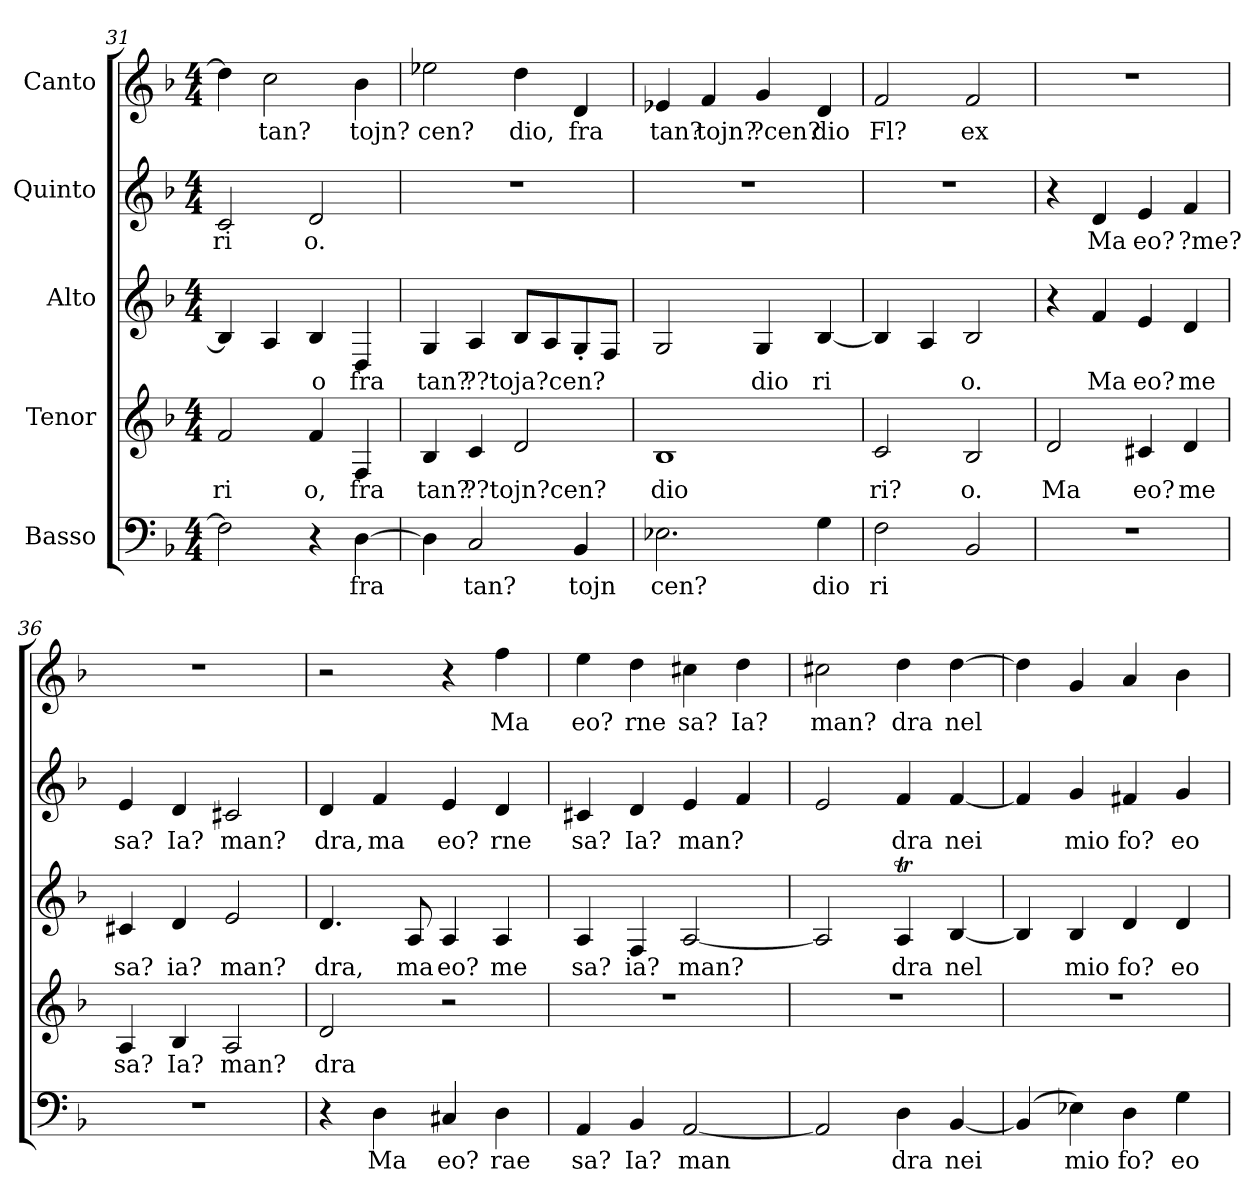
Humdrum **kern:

**kern	**text	**kern	**text	**kern	**text	**kern	**text	**kern	**text
*part5	*part5	*part4	*part4	*part3	*part3	*part2	*part2	*part1	*part1
*staff5	*staff5	*staff4	*staff4	*staff3	*staff3	*staff2	*staff2	*staff1	*staff1
*I"Basso	*	*I"Tenor	*	*I"Alto	*	*I"Quinto	*	*I"Canto	*
*clefF4	*	*clefG2	*	*clefG2	*	*clefG2	*	*clefG2	*
*k[b-]	*	*k[b-]	*	*k[b-]	*	*k[b-]	*	*k[b-]	*
*F:	*	*F:	*	*F:	*	*F:	*	*F:	*
*M4/4	*	*M4/4	*	*M4/4	*	*M4/4	*	*M4/4	*
=31	=31	=31	=31	=31	=31	=31	=31	=31	=31
!	!	!	!LO:LY:b	!	!	!	!LO:LY:b	!	!
2F\]	.	2f/	ri	4B-/]	.	2c/	ri	4dd\]	.
!	!	!	!	!	!	!	!	!	!LO:LY:b
.	.	.	.	4A/	.	.	.	2cc\	tan?
!	!	!	!LO:LY:b	!	!LO:LY:b	!	!LO:LY:b	!	!
4r	.	4f/	o,	4B-/	o	2d/	o.	.	.
!	!LO:LY:b	!	!LO:LY:b	!	!LO:LY:b	!	!	!	!LO:LY:b
[4D\	fra	4F/	fra	4D/	fra	.	.	4b-\	tojn?
=32	=32	=32	=32	=32	=32	=32	=32	=32	=32
!	!	!	!LO:LY:b	!	!LO:LY:b	!	!	!	!LO:LY:b
4D\]	.	4B-/	tan?	4G/	tan?	1r	.	2ee-X\	cen?
!	!LO:LY:b	!	!LO:LY:b	!	!LO:LY:b	!	!	!	!
2C/	tan?	4c/	??tojn?cen?	4A/	??toja?cen?	.	.	.	.
!	!	!	!	!	!	!	!	!	!LO:LY:b
.	.	2d/	.	8B-/L	.	.	.	4dd\	dio,
.	.	.	.	8A/	.	.	.	.	.
!	!LO:LY:b	!	!	!	!	!	!	!	!LO:LY:b
4BB-/	tojn	.	.	8G'/	.	.	.	4d/	fra
.	.	.	.	8F/J	.	.	.	.	.
=33	=33	=33	=33	=33	=33	=33	=33	=33	=33
!	!LO:LY:b	!	!LO:LY:b	!	!	!	!	!	!LO:LY:b
2.E-X\	cen?	1B-	dio	2G/	.	1r	.	4e-X/	tan?
!	!	!	!	!	!	!	!	!	!LO:LY:b
.	.	.	.	.	.	.	.	4f/	tojn?
!	!	!	!	!	!LO:LY:b	!	!	!	!LO:LY:b
.	.	.	.	4G/	dio	.	.	4g/	?cen?
!	!LO:LY:b	!	!	!	!LO:LY:b	!	!	!	!LO:LY:b
4G\	dio	.	.	[4B-/	ri	.	.	4d/	dio
=34	=34	=34	=34	=34	=34	=34	=34	=34	=34
!	!LO:LY:b	!	!LO:LY:b	!	!	!	!	!	!LO:LY:b
2F\	ri	2c/	ri?	4B-/]	.	1r	.	2f/	Fl?
.	.	.	.	4A/	.	.	.	.	.
!	!	!	!LO:LY:b	!	!LO:LY:b	!	!	!	!LO:LY:b
2BB-/	.	2B-/	o.	2B-/	o.	.	.	2f/	ex
=35	=35	=35	=35	=35	=35	=35	=35	=35	=35
!	!	!	!LO:LY:b	!	!	!	!	!	!
1r	.	2d/	Ma	4r	.	4r	.	1r	.
!	!	!	!	!	!LO:LY:b	!	!LO:LY:b	!	!
.	.	.	.	4f/	Ma	4d/	Ma	.	.
!	!	!	!LO:LY:b	!	!LO:LY:b	!	!LO:LY:b	!	!
.	.	4c#X/	eo?	4e/	eo?	4e/	eo?	.	.
!	!	!	!LO:LY:b	!	!LO:LY:b	!	!LO:LY:b	!	!
.	.	4d/	me	4d/	me	4f/	?me?	.	.
=36	=36	=36	=36	=36	=36	=36	=36	=36	=36
!	!	!	!LO:LY:b	!	!LO:LY:b	!	!LO:LY:b	!	!
1r	.	4A/	sa?	4c#X/	sa?	4e/	sa?	1r	.
!	!	!	!LO:LY:b	!	!LO:LY:b	!	!LO:LY:b	!	!
.	.	4B-/	Ia?	4d/	ia?	4d/	Ia?	.	.
!	!	!	!LO:LY:b	!	!LO:LY:b	!	!LO:LY:b	!	!
.	.	2A/	man?	2e/	man?	2c#X/	man?	.	.
=37	=37	=37	=37	=37	=37	=37	=37	=37	=37
!	!	!	!LO:LY:b	!	!LO:LY:b	!	!LO:LY:b	!	!
4r	.	2d/	dra	4.d/	dra,	4d/	dra,	2r	.
!	!LO:LY:b	!	!	!	!	!	!LO:LY:b	!	!
4D\	Ma	.	.	.	.	4f/	ma	.	.
!	!	!	!	!	!LO:LY:b	!	!	!	!
.	.	.	.	8A/	ma	.	.	.	.
!	!LO:LY:b	!	!	!	!LO:LY:b	!	!LO:LY:b	!	!
4C#X/	eo?	2r	.	4A/	eo?	4e/	eo?	4r	.
!	!LO:LY:b	!	!	!	!LO:LY:b	!	!LO:LY:b	!	!LO:LY:b
4D\	rae	.	.	4A/	me	4d/	rne	4ff\	Ma
=38	=38	=38	=38	=38	=38	=38	=38	=38	=38
!	!LO:LY:b	!	!	!	!LO:LY:b	!	!LO:LY:b	!	!LO:LY:b
4AA/	sa?	1r	.	4A/	sa?	4c#X/	sa?	4ee\	eo?
!	!LO:LY:b	!	!	!	!LO:LY:b	!	!LO:LY:b	!	!LO:LY:b
4BB-/	Ia?	.	.	4F/	ia?	4d/	Ia?	4dd\	rne
!	!LO:LY:b	!	!	!	!LO:LY:b	!	!LO:LY:b	!	!LO:LY:b
[2AA/	man	.	.	[2A/	man?	4e/	man?	4cc#X\	sa?
!	!	!	!	!	!	!	!	!	!LO:LY:b
.	.	.	.	.	.	4f/	.	4dd\	Ia?
=39	=39	=39	=39	=39	=39	=39	=39	=39	=39
!	!	!	!	!	!	!	!	!	!LO:LY:b
2AA/]	.	1r	.	2A/]	.	2e/	.	2cc#X\	man?
!	!LO:LY:b	!	!	!	!LO:LY:b	!	!LO:LY:b	!	!LO:LY:b
4D\	dra	.	.	4At/	dra	4f/	dra	4dd\	dra
!	!LO:LY:b	!	!	!	!LO:LY:b	!	!LO:LY:b	!	!LO:LY:b
[4BB-/	nei	.	.	[4B-TTT/	nel	[4f/	nei	[4dd\	nel
=40	=40	=40	=40	=40	=40	=40	=40	=40	=40
(>4BB-/]	.	1r	.	4B-/]	.	4f/]	.	4dd\]	.
!	!LO:LY:b	!	!	!	!LO:LY:b	!	!LO:LY:b	!	!
4E-X\)	mio	.	.	4B-/	mio	4g/	mio	4g/	.
!	!LO:LY:b	!	!	!	!LO:LY:b	!	!LO:LY:b	!	!
4D\	fo?	.	.	4d/	fo?	4f#X/	fo?	4a/	.
!	!LO:LY:b	!	!	!	!LO:LY:b	!	!LO:LY:b	!	!
4G\	eo	.	.	4d/	eo	4g/	eo	4b-\	.
=	=	=	=	=	=	=	=	=	=
*-	*-	*-	*-	*-	*-	*-	*-	*-	*-
